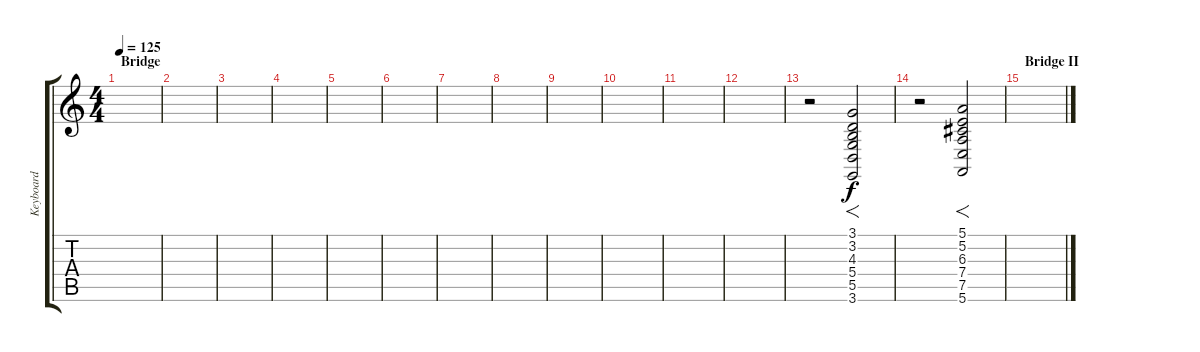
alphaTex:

\track ("Keyboard" "Keyboard") {instrument churchorgan}
\staff {score tabs}
\tuning (E4 B3 G3 D3 A2 E2) {hide}
\ts (4 4)
\section ("" "Bridge")
\tempo 125
\clef g2
\ks c
|
|
|
|
|
|
|
|
|
|
|
|
r.2 (3.1 3.2 4.3 5.4 5.5 3.6).2{f} |
r.2 (5.1 5.2 6.3 7.4 7.5 5.6).2{f} |
\section ("" "Bridge II")
